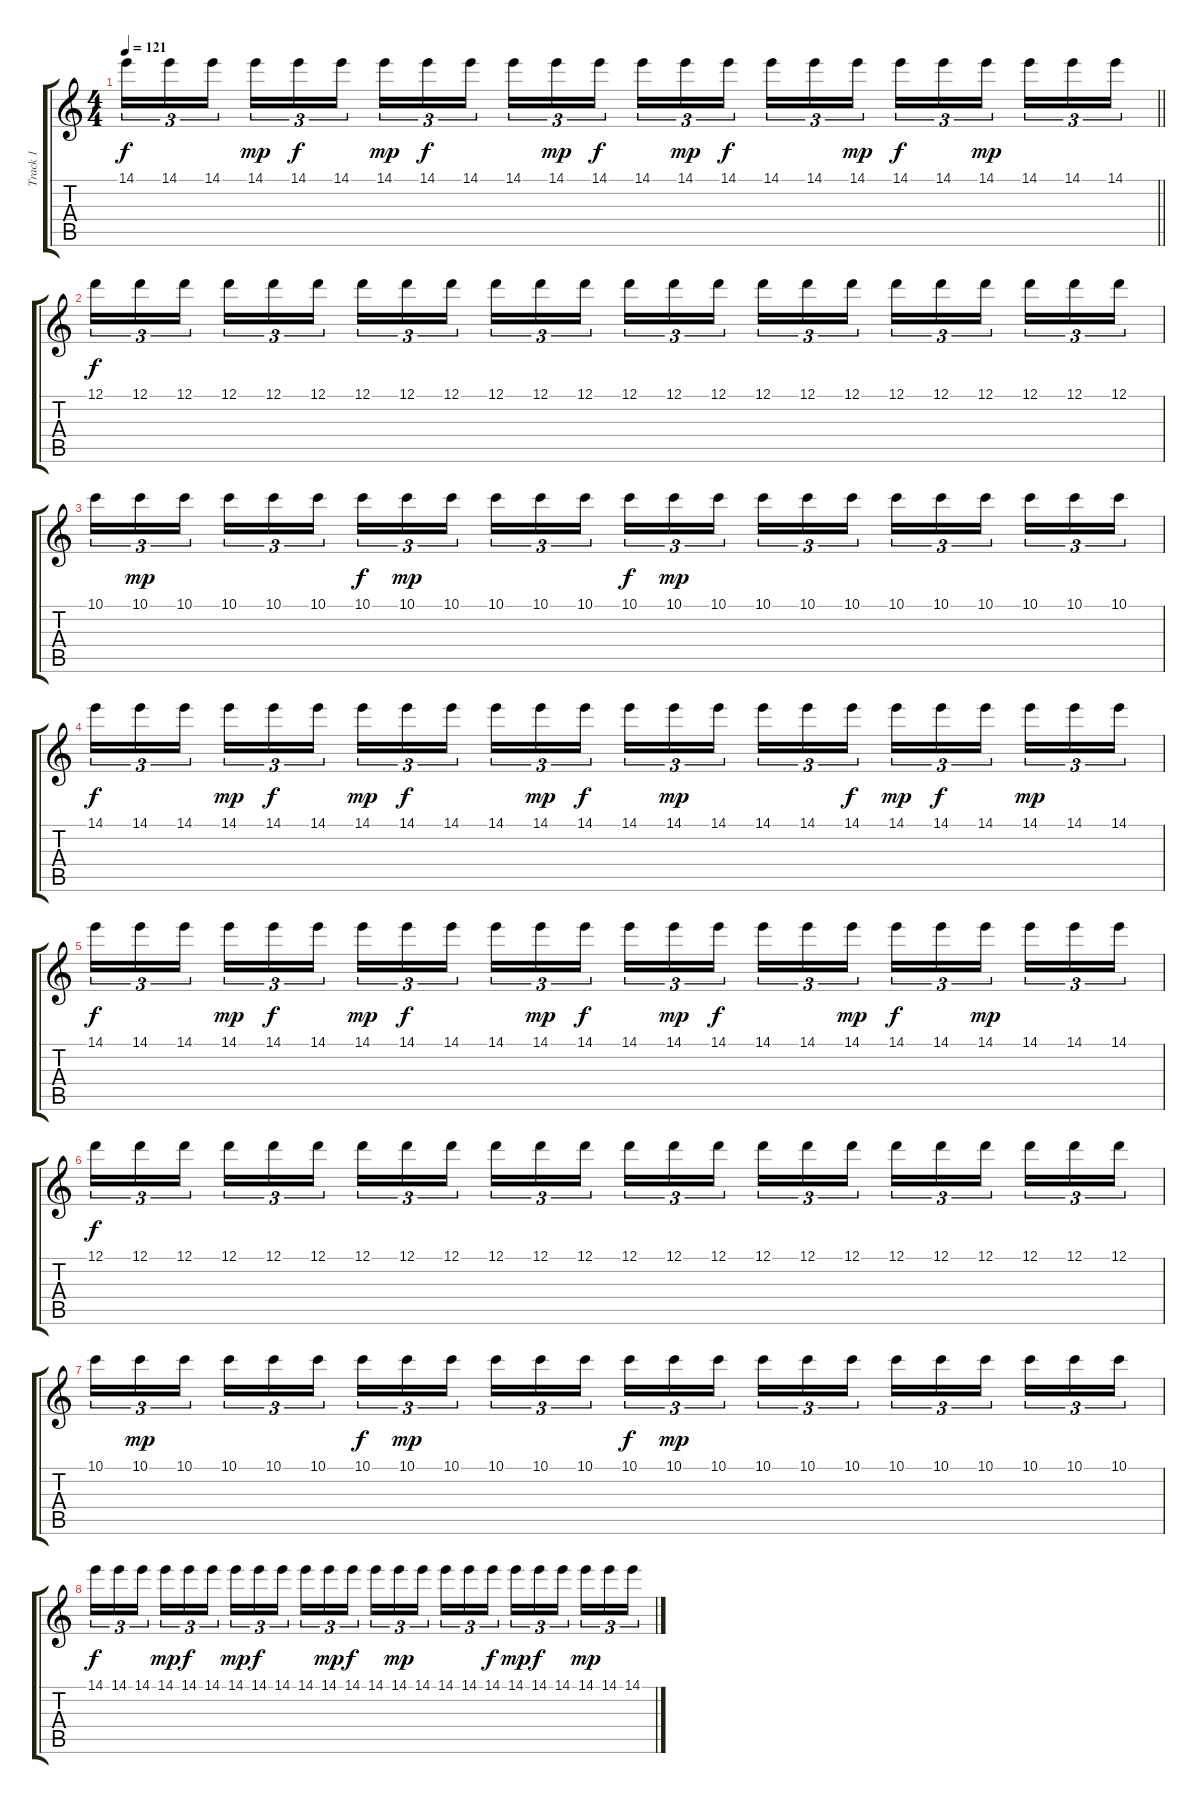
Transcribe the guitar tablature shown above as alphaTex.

\track ("Track 1" "Track 1") {instrument overdrivenguitar}
\staff {score tabs}
\tuning (D4 A3 F3 C3 G2 C2) {hide}
\ts (4 4)
\tempo 121
\clef g2
\barLineRight lightlight
\ks c
14.1.16{tu (3 2) dy f} 14.1.16{tu (3 2)} 14.1.16{tu (3 2) beam splitsecondary} 14.1.16{tu (3 2) dy mp} 14.1.16{tu (3 2) dy f} 14.1.16{tu (3 2)} 14.1.16{tu (3 2) dy mp} 14.1.16{tu (3 2) dy f} 14.1.16{tu (3 2) beam splitsecondary} 14.1.16{tu (3 2)} 14.1.16{tu (3 2) dy mp} 14.1.16{tu (3 2) dy f} 14.1.16{tu (3 2)} 14.1.16{tu (3 2) dy mp} 14.1.16{tu (3 2) dy f beam splitsecondary} 14.1.16{tu (3 2)} 14.1.16{tu (3 2)} 14.1.16{tu (3 2) dy mp} 14.1.16{tu (3 2) dy f} 14.1.16{tu (3 2)} 14.1.16{tu (3 2) dy mp beam splitsecondary} 14.1.16{tu (3 2)} 14.1.16{tu (3 2)} 14.1.16{tu (3 2)} |
\section ("" "")
12.1.16{tu (3 2) dy f} 12.1.16{tu (3 2)} 12.1.16{tu (3 2) beam splitsecondary} 12.1.16{tu (3 2)} 12.1.16{tu (3 2)} 12.1.16{tu (3 2)} 12.1.16{tu (3 2)} 12.1.16{tu (3 2)} 12.1.16{tu (3 2) beam splitsecondary} 12.1.16{tu (3 2)} 12.1.16{tu (3 2)} 12.1.16{tu (3 2)} 12.1.16{tu (3 2)} 12.1.16{tu (3 2)} 12.1.16{tu (3 2) beam splitsecondary} 12.1.16{tu (3 2)} 12.1.16{tu (3 2)} 12.1.16{tu (3 2)} 12.1.16{tu (3 2)} 12.1.16{tu (3 2)} 12.1.16{tu (3 2) beam splitsecondary} 12.1.16{tu (3 2)} 12.1.16{tu (3 2)} 12.1.16{tu (3 2)} |
10.1.16{tu (3 2)} 10.1.16{tu (3 2) dy mp} 10.1.16{tu (3 2) beam splitsecondary} 10.1.16{tu (3 2)} 10.1.16{tu (3 2)} 10.1.16{tu (3 2)} 10.1.16{tu (3 2) dy f} 10.1.16{tu (3 2) dy mp} 10.1.16{tu (3 2) beam splitsecondary} 10.1.16{tu (3 2)} 10.1.16{tu (3 2)} 10.1.16{tu (3 2)} 10.1.16{tu (3 2) dy f} 10.1.16{tu (3 2) dy mp} 10.1.16{tu (3 2) beam splitsecondary} 10.1.16{tu (3 2)} 10.1.16{tu (3 2)} 10.1.16{tu (3 2)} 10.1.16{tu (3 2)} 10.1.16{tu (3 2)} 10.1.16{tu (3 2) beam splitsecondary} 10.1.16{tu (3 2)} 10.1.16{tu (3 2)} 10.1.16{tu (3 2)} |
14.1.16{tu (3 2) dy f} 14.1.16{tu (3 2)} 14.1.16{tu (3 2) beam splitsecondary} 14.1.16{tu (3 2) dy mp} 14.1.16{tu (3 2) dy f} 14.1.16{tu (3 2)} 14.1.16{tu (3 2) dy mp} 14.1.16{tu (3 2) dy f} 14.1.16{tu (3 2) beam splitsecondary} 14.1.16{tu (3 2)} 14.1.16{tu (3 2) dy mp} 14.1.16{tu (3 2) dy f} 14.1.16{tu (3 2)} 14.1.16{tu (3 2) dy mp} 14.1.16{tu (3 2) beam splitsecondary} 14.1.16{tu (3 2)} 14.1.16{tu (3 2)} 14.1.16{tu (3 2) dy f} 14.1.16{tu (3 2) dy mp} 14.1.16{tu (3 2) dy f} 14.1.16{tu (3 2) beam splitsecondary} 14.1.16{tu (3 2) dy mp} 14.1.16{tu (3 2)} 14.1.16{tu (3 2)} |
14.1.16{tu (3 2) dy f} 14.1.16{tu (3 2)} 14.1.16{tu (3 2) beam splitsecondary} 14.1.16{tu (3 2) dy mp} 14.1.16{tu (3 2) dy f} 14.1.16{tu (3 2)} 14.1.16{tu (3 2) dy mp} 14.1.16{tu (3 2) dy f} 14.1.16{tu (3 2) beam splitsecondary} 14.1.16{tu (3 2)} 14.1.16{tu (3 2) dy mp} 14.1.16{tu (3 2) dy f} 14.1.16{tu (3 2)} 14.1.16{tu (3 2) dy mp} 14.1.16{tu (3 2) dy f beam splitsecondary} 14.1.16{tu (3 2)} 14.1.16{tu (3 2)} 14.1.16{tu (3 2) dy mp} 14.1.16{tu (3 2) dy f} 14.1.16{tu (3 2)} 14.1.16{tu (3 2) dy mp beam splitsecondary} 14.1.16{tu (3 2)} 14.1.16{tu (3 2)} 14.1.16{tu (3 2)} |
12.1.16{tu (3 2) dy f} 12.1.16{tu (3 2)} 12.1.16{tu (3 2) beam splitsecondary} 12.1.16{tu (3 2)} 12.1.16{tu (3 2)} 12.1.16{tu (3 2)} 12.1.16{tu (3 2)} 12.1.16{tu (3 2)} 12.1.16{tu (3 2) beam splitsecondary} 12.1.16{tu (3 2)} 12.1.16{tu (3 2)} 12.1.16{tu (3 2)} 12.1.16{tu (3 2)} 12.1.16{tu (3 2)} 12.1.16{tu (3 2) beam splitsecondary} 12.1.16{tu (3 2)} 12.1.16{tu (3 2)} 12.1.16{tu (3 2)} 12.1.16{tu (3 2)} 12.1.16{tu (3 2)} 12.1.16{tu (3 2) beam splitsecondary} 12.1.16{tu (3 2)} 12.1.16{tu (3 2)} 12.1.16{tu (3 2)} |
10.1.16{tu (3 2)} 10.1.16{tu (3 2) dy mp} 10.1.16{tu (3 2) beam splitsecondary} 10.1.16{tu (3 2)} 10.1.16{tu (3 2)} 10.1.16{tu (3 2)} 10.1.16{tu (3 2) dy f} 10.1.16{tu (3 2) dy mp} 10.1.16{tu (3 2) beam splitsecondary} 10.1.16{tu (3 2)} 10.1.16{tu (3 2)} 10.1.16{tu (3 2)} 10.1.16{tu (3 2) dy f} 10.1.16{tu (3 2) dy mp} 10.1.16{tu (3 2) beam splitsecondary} 10.1.16{tu (3 2)} 10.1.16{tu (3 2)} 10.1.16{tu (3 2)} 10.1.16{tu (3 2)} 10.1.16{tu (3 2)} 10.1.16{tu (3 2) beam splitsecondary} 10.1.16{tu (3 2)} 10.1.16{tu (3 2)} 10.1.16{tu (3 2)} |
14.1.16{tu (3 2) dy f} 14.1.16{tu (3 2)} 14.1.16{tu (3 2) beam splitsecondary} 14.1.16{tu (3 2) dy mp} 14.1.16{tu (3 2) dy f} 14.1.16{tu (3 2)} 14.1.16{tu (3 2) dy mp} 14.1.16{tu (3 2) dy f} 14.1.16{tu (3 2) beam splitsecondary} 14.1.16{tu (3 2)} 14.1.16{tu (3 2) dy mp} 14.1.16{tu (3 2) dy f} 14.1.16{tu (3 2)} 14.1.16{tu (3 2) dy mp} 14.1.16{tu (3 2) beam splitsecondary} 14.1.16{tu (3 2)} 14.1.16{tu (3 2)} 14.1.16{tu (3 2) dy f} 14.1.16{tu (3 2) dy mp} 14.1.16{tu (3 2) dy f} 14.1.16{tu (3 2) beam splitsecondary} 14.1.16{tu (3 2) dy mp} 14.1.16{tu (3 2)} 14.1.16{tu (3 2)}
